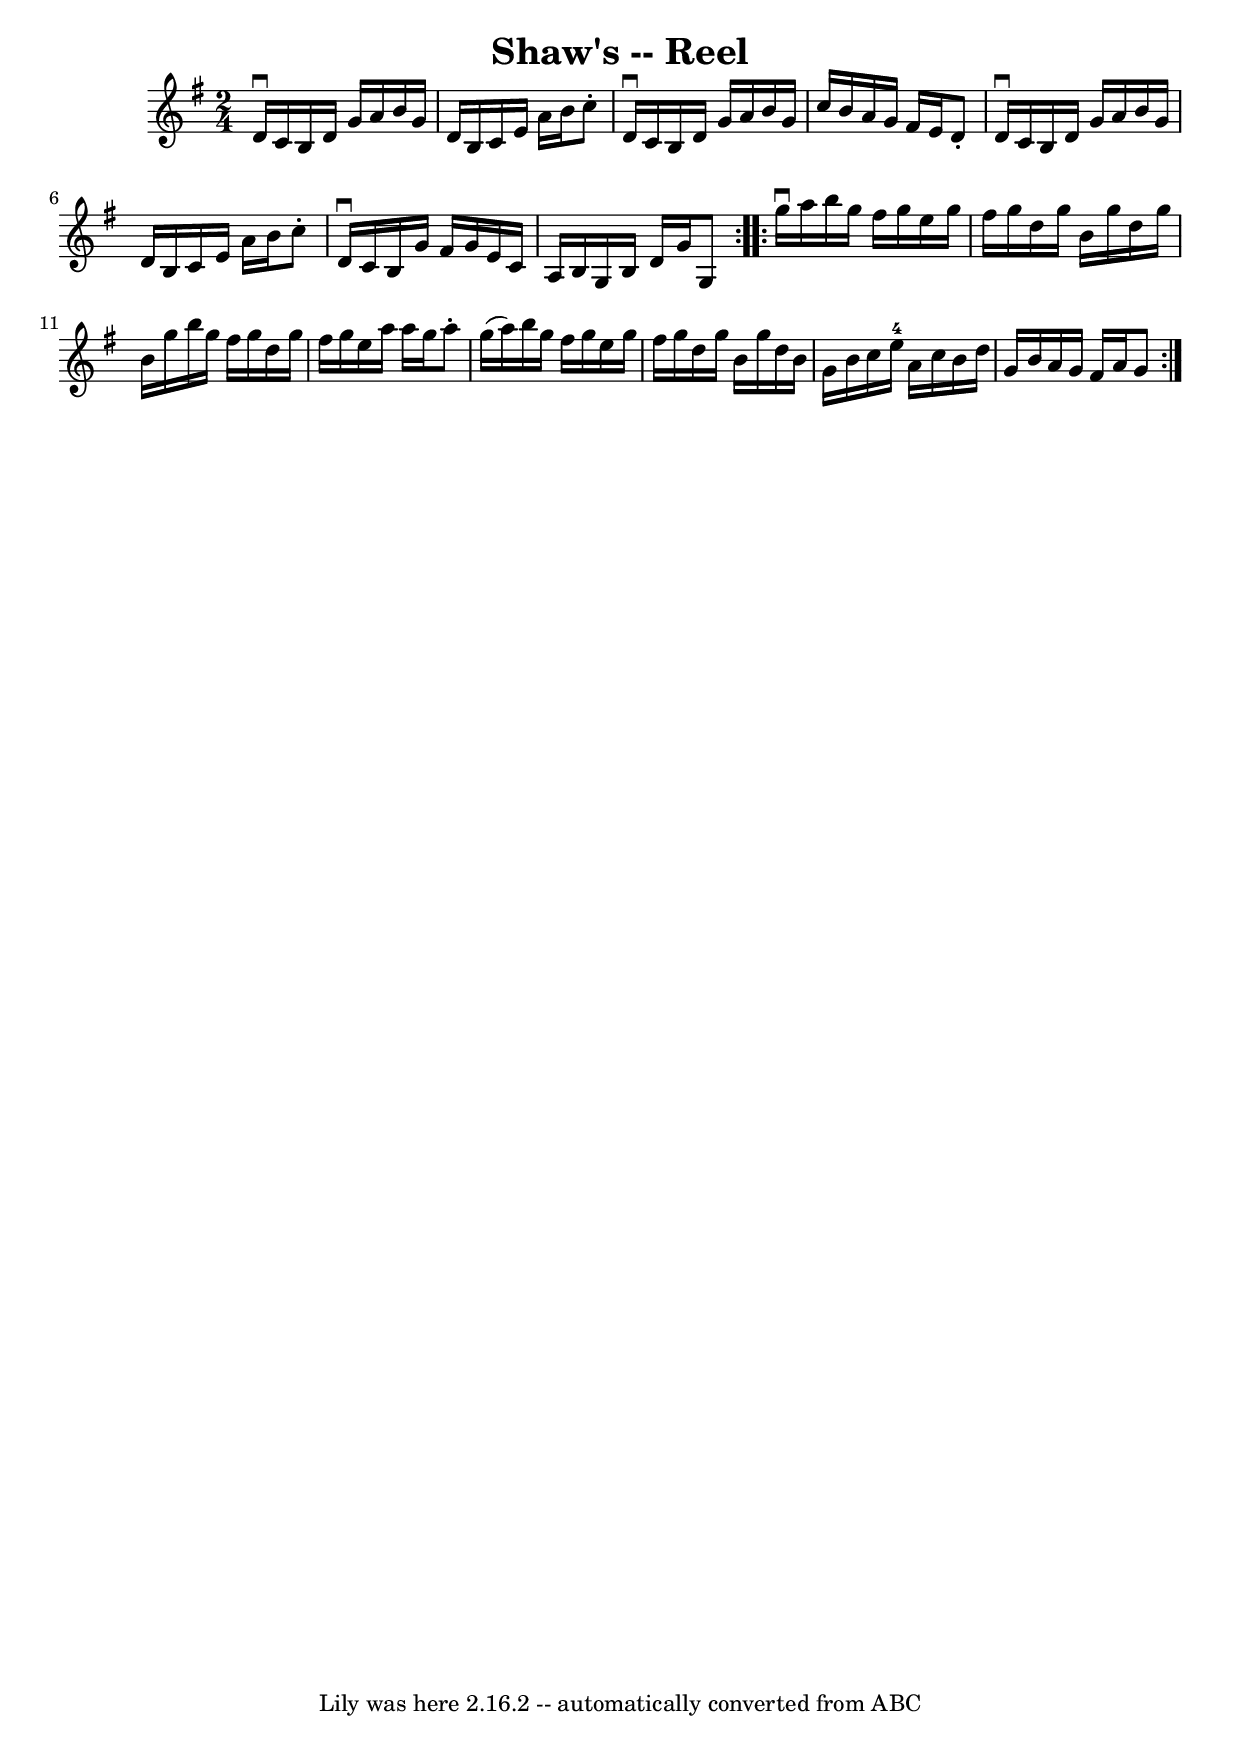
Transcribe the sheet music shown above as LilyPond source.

\version "2.16.2"
\include "Mammoth.ily"
\header {
  %% book = "Ryan's Mammoth Collection"
  crossRefNumber = "1"
  footnotes = "\\\\386"
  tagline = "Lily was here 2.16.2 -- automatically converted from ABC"
  title = "Shaw's -- Reel"

}
voicedefault =  {



  \repeat volta 2 {

    \time 2/4 
    \key g \major
 d'16^\downbow c'16  |
    b16 d'16    
    g'16 a'16 b'16 g'16 d'16 b16    |
    c'16 e'16 a'16  
    b'16 c''8 -. d'16^\downbow c'16    |
    b16 d'16 g'16    
    a'16 b'16 g'16 c''16 b'16    |
    a'16 g'16 fis'16    
    e'16 d'8 -. d'16^\downbow c'16    |
    b16 d'16 g'16    
    a'16 b'16 g'16 d'16 b16    |
    c'16 e'16 a'16 b'16  
    c''8 -. d'16^\downbow c'16    |
    b16 g'16 fis'16 g'16   
    e'16 c'16 a16 b16    |
    g16 b16 d'16 g'16 g8  
  }   
  
  \repeat volta 2 {
    g''16^\downbow a''16  |
    b''16 g''16    
    fis''16 g''16 e''16 g''16 fis''16 g''16    |
    d''16    
    g''16 b'16 g''16 d''16 g''16 b'16 g''16    |
    b''16   
    g''16 fis''16 g''16 d''16 g''16 fis''16 g''16    |
    
    e''16 a''16 a''16 g''16 a''8 -. g''16 (a''16)   |
    
    b''16 g''16 fis''16 g''16 e''16 g''16 fis''16 g''16    
    |
    d''16 g''16 b'16 g''16 d''16 b'16 g'16 b'16    
    |
    c''16 e''16-4 a'16 c''16 b'16 d''16 g'16 b'16 
    |
    a'16 g'16 fis'16 a'16 g'8  
  }   

}

\score{
  <<

    \context Staff="default"
    {
      \voicedefault 
      
    }

  >>
  \layout {
    
  }
  \midi {
  }

}
